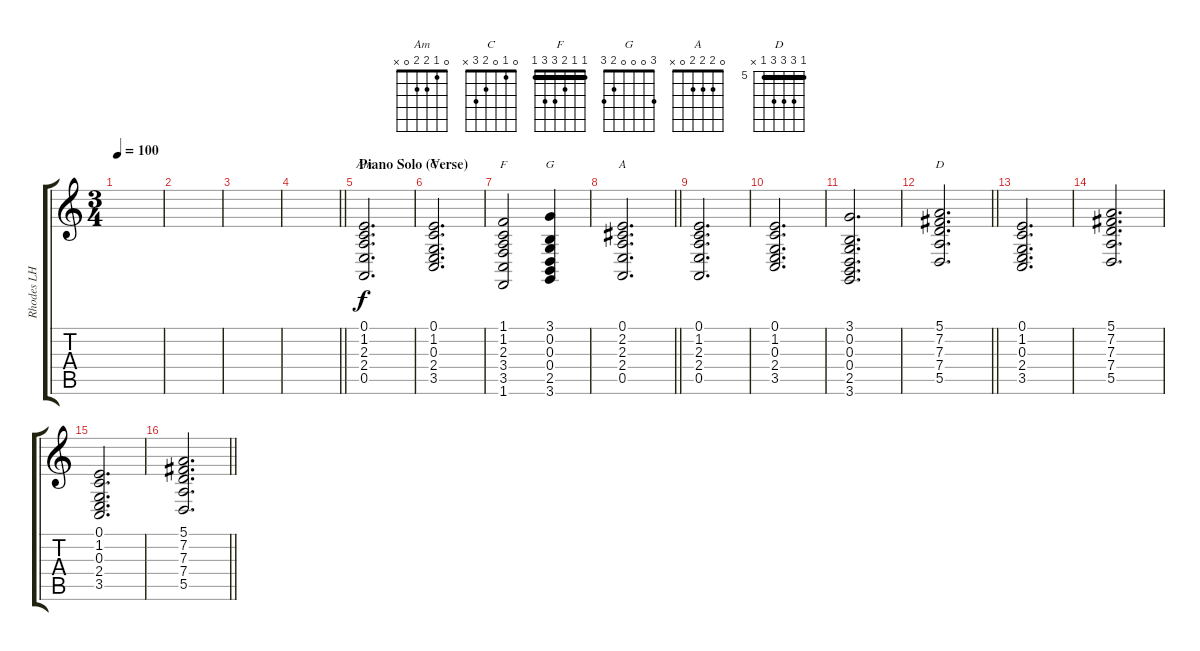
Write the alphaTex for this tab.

\track ("Rhodes LH" "Rhodes LH") {instrument electricpiano1}
\staff {score tabs}
\tuning (E4 B3 G3 D3 A2 E2) {hide}
\chord ("Am" 0 1 2 2 0 x)
\chord ("C" 0 1 0 2 3 x)
\chord ("F" 1 1 2 3 3 1) {barre 1}
\chord ("G" 3 0 0 0 2 3)
\chord ("A" 0 2 2 2 0 x)
\chord ("D" 5 7 7 7 5 x) {firstfret 5 barre 5}
\ts (3 4)
\tempo 100
\clef g2
\ks c
|
|
|
\barLineRight lightlight
|
\section ("" "Piano Solo (Verse)")
(0.1 1.2 2.3 2.4 0.5).2{d ch "Am"} |
(0.1 1.2 0.3 2.4 3.5).2{d ch "C"} |
(1.1 1.2 2.3 3.4 3.5 1.6).2{ch "F"} (3.1 0.2 0.3 0.4 2.5 3.6).4{ch "G"} |
\barLineRight lightlight
(0.1 2.2 2.3 2.4 0.5).2{d ch "A"} |
(0.1 1.2 2.3 2.4 0.5).2{d} |
(0.1 1.2 0.3 2.4 3.5).2{d} |
(3.1 0.2 0.3 0.4 2.5 3.6).2{d} |
\barLineRight lightlight
(5.1 7.2 7.3 7.4 5.5).2{d ch "D"} |
(0.1 1.2 0.3 2.4 3.5).2{d} |
(5.1 7.2 7.3 7.4 5.5).2{d} |
(0.1 1.2 0.3 2.4 3.5).2{d} |
\barLineRight lightlight
(5.1 7.2 7.3 7.4 5.5).2{d}
